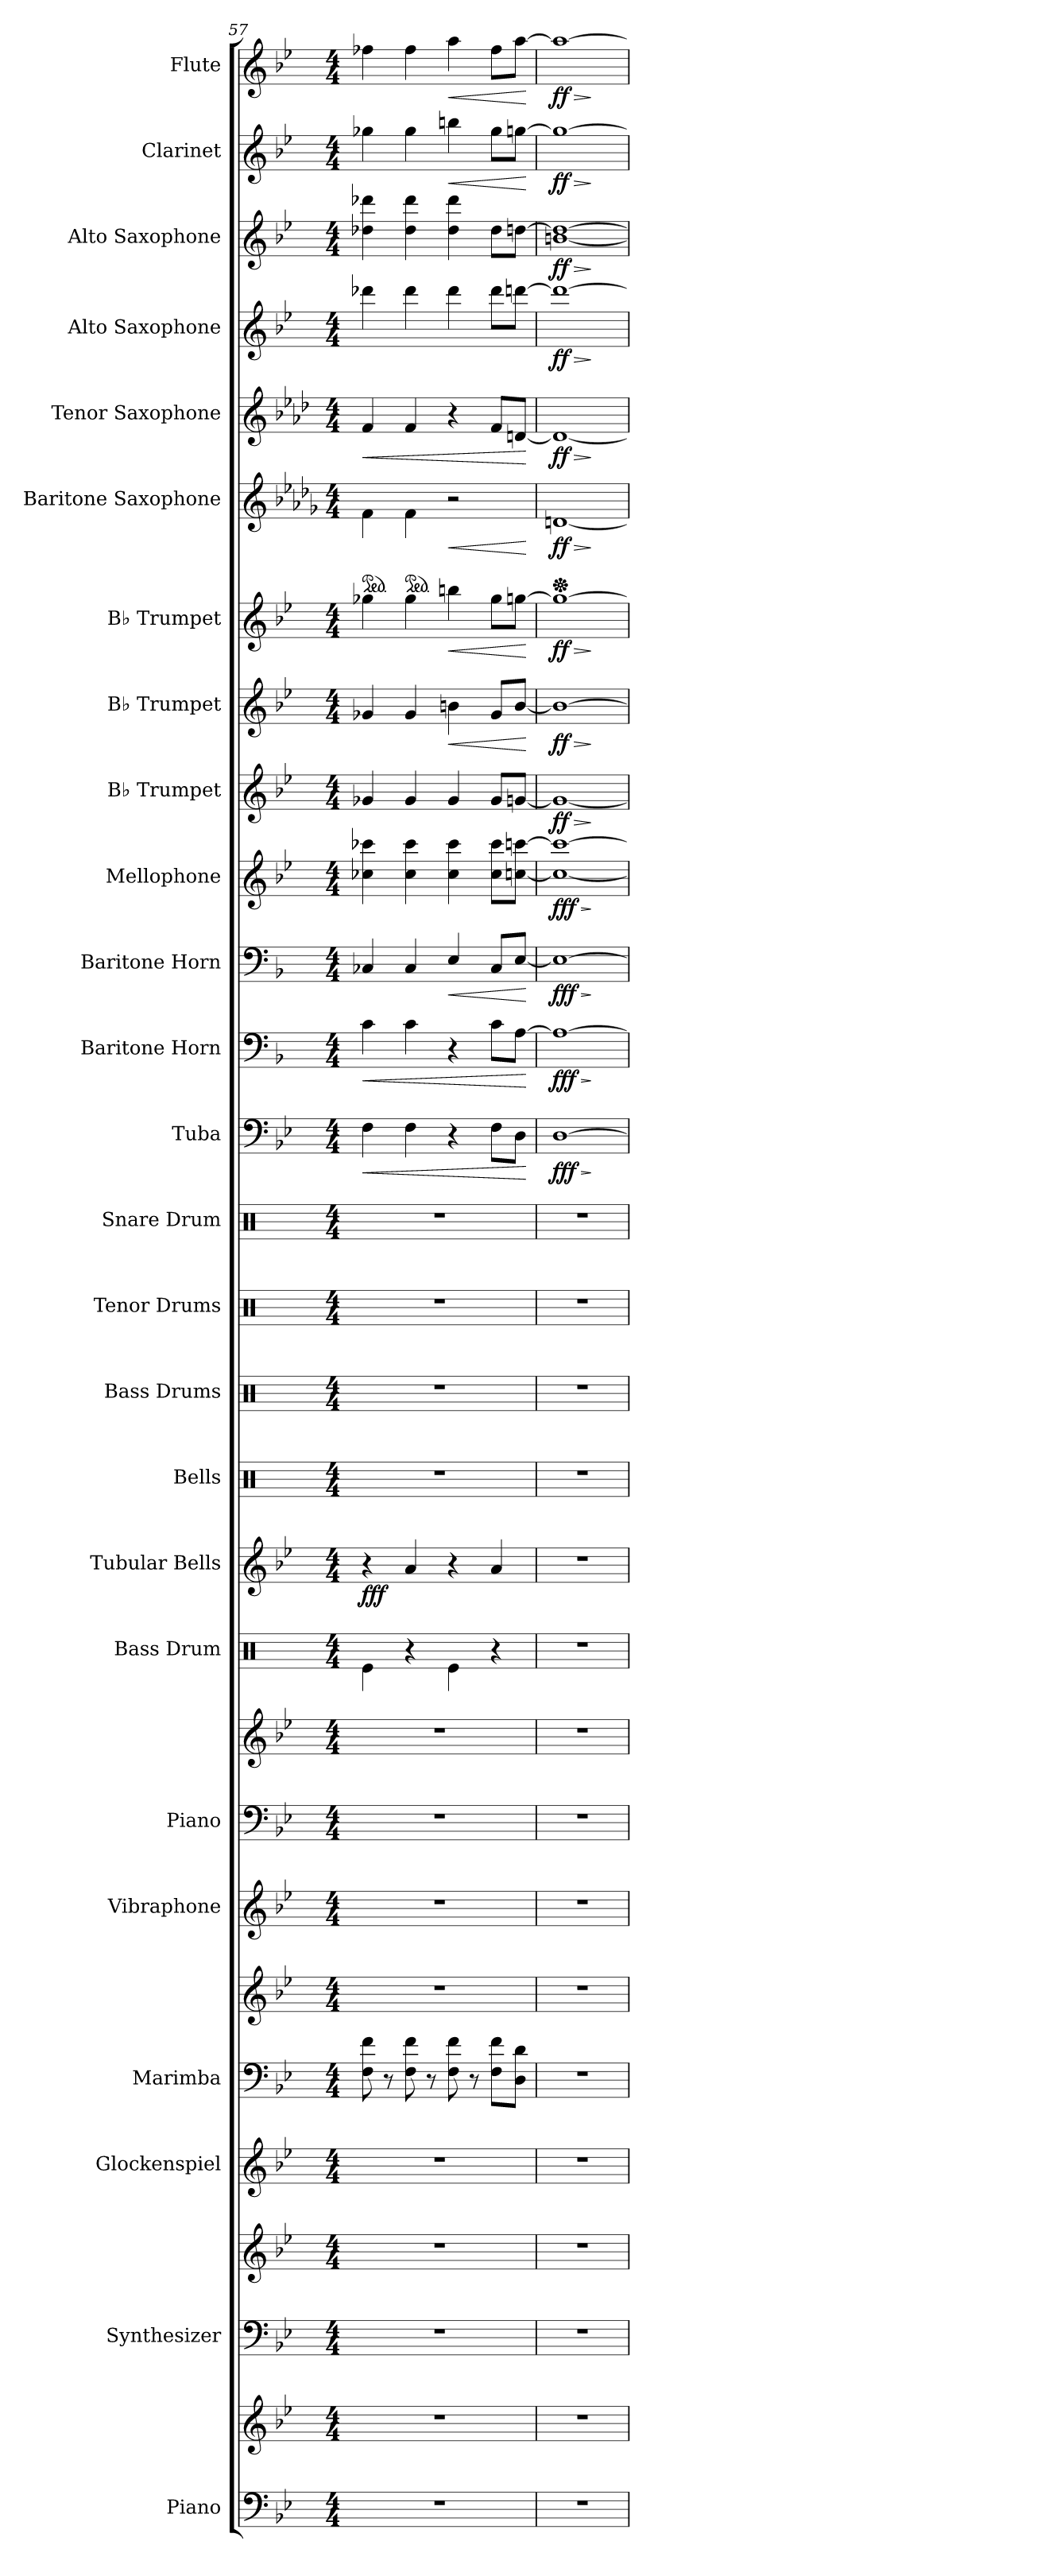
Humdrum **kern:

**kern	**kern	**kern	**kern	**kern	**kern	**kern	**kern	**kern	**kern	**kern	**kern	**dynam	**kern	**kern	**kern	**kern	**kern	**dynam	**kern	**dynam	**kern	**dynam	**kern	**dynam	**kern	**dynam	**kern	**dynam	**kern	**dynam	**kern	**dynam	**kern	**dynam	**kern	**dynam	**kern	**dynam	**kern	**dynam	**kern	**dynam
*part25	*part25	*part24	*part24	*part23	*part22	*part22	*part21	*part20	*part20	*part19	*part18	*part18	*part17	*part16	*part15	*part14	*part13	*part13	*part12	*part12	*part11	*part11	*part10	*part10	*part9	*part9	*part8	*part8	*part7	*part7	*part6	*part6	*part5	*part5	*part4	*part4	*part3	*part3	*part2	*part2	*part1	*part1
*staff29	*staff28	*staff27	*staff26	*staff25	*staff24	*staff23	*staff22	*staff21	*staff20	*staff19	*staff18	*staff18	*staff17	*staff16	*staff15	*staff14	*staff13	*staff13	*staff12	*staff12	*staff11	*staff11	*staff10	*staff10	*staff9	*staff9	*staff8	*staff8	*staff7	*staff7	*staff6	*staff6	*staff5	*staff5	*staff4	*staff4	*staff3	*staff3	*staff2	*staff2	*staff1	*staff1
*I"Piano	*	*I"Synthesizer	*	*I"Glockenspiel	*I"Marimba	*	*I"Vibraphone	*I"Piano	*	*I"Bass Drum	*I"Tubular Bells	*	*I"Bells	*I"Bass Drums	*I"Tenor Drums	*I"Snare Drum	*I"Tuba	*	*I"Baritone Horn	*	*I"Baritone Horn	*	*I"Mellophone	*	*I"B♭ Trumpet	*	*I"B♭ Trumpet	*	*I"B♭ Trumpet	*	*I"Baritone Saxophone	*	*I"Tenor Saxophone	*	*I"Alto Saxophone	*	*I"Alto Saxophone	*	*I"Clarinet	*	*I"Flute	*
*I'Pno.	*	*I'Synth	*	*I'Glk.	*I'Mrm.	*	*I'Vib.	*I'Pno.	*	*I'B. Dr.	*I'Tu. Be.	*	*I'Be.	*I'BD	*I'TD	*I'SD	*I'Tba.	*	*I'Bar. Hn.	*	*I'Bar. Hn.	*	*I'Mph.	*	*I'B♭ Tpt.	*	*I'B♭ Tpt.	*	*I'B♭ Tpt.	*	*I'Bar. Sax.	*	*I'T. Sax.	*	*I'A. Sax.	*	*I'A. Sax.	*	*I'Cl.	*	*I'Fl.	*
*clefF4	*clefG2	*clefF4	*clefG2	*clefG2	*clefF4	*clefG2	*clefG2	*clefF4	*clefG2	*clefX	*clefG2	*	*clefX	*clefX	*clefX	*clefX	*clefF4	*	*clefF4	*	*clefF4	*	*clefG2	*	*clefG2	*	*clefG2	*	*clefG2	*	*clefG2	*	*clefG2	*	*clefG2	*	*clefG2	*	*clefG2	*	*clefG2	*
*	*	*	*	*ITrd-14c-24	*	*	*	*	*	*	*	*	*	*	*	*	*	*	*ITrd4c7	*	*ITrd4c7	*	*ITrd4c7	*	*ITrd1c2	*	*ITrd1c2	*	*ITrd1c2	*	*ITrd12c21	*	*ITrd8c14	*	*ITrd5c9	*	*ITrd5c9	*	*ITrd1c2	*	*	*
*k[b-e-]	*k[b-e-]	*k[b-e-]	*k[b-e-]	*k[b-e-]	*k[b-e-]	*k[b-e-]	*k[b-e-]	*k[b-e-]	*k[b-e-]	*k[]	*k[b-e-]	*	*k[]	*k[]	*k[]	*k[]	*k[b-e-]	*	*k[b-e-]	*	*k[b-e-]	*	*k[b-e-a-]	*	*k[b-e-a-d-]	*	*k[b-e-a-d-]	*	*k[b-e-a-d-]	*	*k[b-e-a-d-g-]	*	*k[b-e-a-d-]	*	*k[b-e-a-d-g-]	*	*k[b-e-a-d-g-]	*	*k[b-e-a-d-]	*	*k[b-e-]	*
*M4/4	*M4/4	*M4/4	*M4/4	*M4/4	*M4/4	*M4/4	*M4/4	*M4/4	*M4/4	*M4/4	*M4/4	*	*M4/4	*M4/4	*M4/4	*M4/4	*M4/4	*	*M4/4	*	*M4/4	*	*M4/4	*	*M4/4	*	*M4/4	*	*M4/4	*	*M4/4	*	*M4/4	*	*M4/4	*	*M4/4	*	*M4/4	*	*M4/4	*
*MM66	*MM66	*MM66	*MM66	*MM66	*MM66	*MM66	*MM66	*MM66	*MM66	*MM66	*MM66	*	*MM66	*MM66	*MM66	*MM66	*MM66	*	*MM66	*	*MM66	*	*MM66	*	*MM66	*	*MM66	*	*MM66	*	*MM66	*	*MM66	*	*MM66	*	*MM66	*	*MM66	*	*MM66	*
=57	=57	=57	=57	=57	=57	=57	=57	=57	=57	=57	=57	=57	=57	=57	=57	=57	=57	=57	=57	=57	=57	=57	=57	=57	=57	=57	=57	=57	=57	=57	=57	=57	=57	=57	=57	=57	=57	=57	=57	=57	=57	=57
!	!	!	!	!	!	!	!	!	!	!	!	!	!	!	!	!	!	!LO:HP:b	!	!LO:HP:b	!	!	!	!	!	!	!	!	!	!	!	!	!	!	!	!	!	!	!	!	!	!
*	*	*	*	*	*	*	*	*	*	*	*	*	*	*	*	*	*	*	*	*	*	*	*	*	*	*	*	*	*	*	*ped	*	*	*	*	*	*	*	*	*	*	*
!	!	!	!	!	!	!	!	!	!	!	!	!LO:DY:b	!	!	!	!	!	!	!	!	!	!	!	!	!	!	!	!	!	!	!	!	!	!LO:HP:b	!	!	!	!	!	!	!	!
1r	1r	1r	1r	1r	8F\ 8f\	1r	1r	1r	1r	4Re\	4r	fff	1r	1r	1r	1r	4F\	<	4F\	<	4FF-X/	.	4f-X\ 4ff-X\	.	4f-X/	.	4f-X/	.	4ff-X\	.	4F\	.	4F/	<	4ff-X\	.	4f-X\ 4ff-X\	.	4ff-X\	.	4ff-X\	.
.	.	.	.	.	8r	.	.	.	.	.	.	.	.	.	.	.	.	.	.	.	.	.	.	.	.	.	.	.	.	.	.	.	.	.	.	.	.	.	.	.	.	.
*	*	*	*	*	*	*	*	*	*	*	*	*	*	*	*	*	*	*	*	*	*	*	*	*	*	*	*	*	*	*	*ped	*	*	*	*	*	*	*	*	*	*	*
.	.	.	.	.	8F\ 8f\	.	.	.	.	4r	4a/	.	.	.	.	.	4F\	.	4F\	.	4FF-/	.	4f-\ 4ff-\	.	4f-/	.	4f-/	.	4ff-\	.	4F\	.	4F/	.	4ff-\	.	4f-\ 4ff-\	.	4ff-\	.	4ff-\	.
.	.	.	.	.	8r	.	.	.	.	.	.	.	.	.	.	.	.	.	.	.	.	.	.	.	.	.	.	.	.	.	.	.	.	.	.	.	.	.	.	.	.	.
!	!	!	!	!	!	!	!	!	!	!	!	!	!	!	!	!	!	!	!	!	!	!LO:HP:b	!	!	!	!	!	!LO:HP:b	!	!LO:HP:b	!	!LO:HP:b	!	!	!	!	!	!	!	!LO:HP:b	!	!LO:HP:b
.	.	.	.	.	8F\ 8f\	.	.	.	.	4Re\	4r	.	.	.	.	.	4r	.	4r	.	4AA/	<	4f-\ 4ff-\	.	4f-/	.	4an\	<	4aan\	<	2r	<	4r	.	4ff-\	.	4f-\ 4ff-\	.	4aan\	<	4aa\	<
.	.	.	.	.	8r	.	.	.	.	.	.	.	.	.	.	.	.	.	.	.	.	.	.	.	.	.	.	.	.	.	.	.	.	.	.	.	.	.	.	.	.	.
.	.	.	.	.	8F\ 8f\L	.	.	.	.	4r	4a/	.	.	.	.	.	8F\L	.	8F\L	.	8FF-/L	.	8f-\ 8ff-\L	.	8f-/L	.	8f-/L	.	8ff-\L	.	.	.	8F/L	.	8ff-\L	.	8f-\L	.	8ff-\L	.	8ff-\L	.
.	.	.	.	.	8D\ 8d\J	.	.	.	.	.	.	.	.	.	.	.	8D\J	.	[8D\J	.	[8AA/J	.	[8fn\ [8ffn\J	.	[8fn/J	.	[8a/J	.	[8ffn\J	.	.	.	[8Dn/J	.	[8ffn\J	.	[8fn\J	.	[8ffn\J	.	[8aa\J	.
.	.	.	.	.	.	.	.	.	.	.	.	.	.	.	.	.	.	[	.	[	.	[	.	.	.	.	.	[	.	[	.	[	.	[	.	.	.	.	.	[	.	[
=58	=58	=58	=58	=58	=58	=58	=58	=58	=58	=58	=58	=58	=58	=58	=58	=58	=58	=58	=58	=58	=58	=58	=58	=58	=58	=58	=58	=58	=58	=58	=58	=58	=58	=58	=58	=58	=58	=58	=58	=58	=58	=58
!	!	!	!	!	!	!	!	!	!	!	!	!	!	!	!	!	!	!LO:HP:b	!	!LO:HP:b	!	!LO:HP:b	!	!LO:HP:b	!	!LO:HP:b	!	!LO:HP:b	!	!LO:HP:b	!	!	!	!	!	!	!	!	!	!	!	!
*	*	*	*	*	*	*	*	*	*	*	*	*	*	*	*	*	*	*	*	*	*	*	*	*	*	*	*	*	*	*	*Xped	*	*	*	*	*	*	*	*	*	*	*
*	*	*	*	*	*	*	*	*	*	*	*	*	*	*	*	*	*	*	*	*	*	*	*	*	*	*	*	*	*	*	*Xped	*	*	*	*	*	*	*	*	*	*	*
*	*	*	*	*	*	*	*	*	*	*	*	*	*	*	*	*	*	*	*	*	*	*	*	*	*	*	*	*	*	*	*	*	*	*	*	*	*	*	*	*	*MM132	*
!	!	!	!	!	!	!	!	!	!	!	!	!	!	!	!	!	!	!LO:DY:n=1:b	!	!LO:DY:n=1:b	!	!LO:DY:n=1:b	!	!LO:DY:n=1:b	!	!LO:DY:n=1:b	!	!LO:DY:n=1:b	!	!LO:DY:n=1:b	!	!LO:HP:b	!	!LO:HP:b	!	!LO:HP:b	!	!LO:HP:b	!	!LO:HP:b	!	!LO:HP:b
!	!	!	!	!	!	!	!	!	!	!	!	!	!	!	!	!	!	!	!	!	!	!	!	!	!	!	!	!	!	!	!	!LO:DY:n=1:b	!	!LO:DY:n=1:b	!	!LO:DY:n=1:b	!	!LO:DY:n=1:b	!	!LO:DY:n=1:b	!	!LO:DY:n=1:b
1r	1r	1r	1r	1r	1r	1r	1r	1r	1r	1r	1r	.	1r	1r	1r	1r	[1D	> fff	1D_	> fff	1AA_	> fff	1f_ 1ff_	> fff	1f_	> ff	1a_	> ff	1ff_	> ff	[1Dn	> ff	1D_	> ff	1ff_	> ff	[1dn 1f_	> ff	1ff_	> ff	1aa_	> ff
.	.	.	.	.	.	.	.	.	.	.	.	.	.	.	.	.	.	]	.	]	.	]	.	]	.	]	.	]	.	]	.	]	.	]	.	]	.	]	.	]	.	]
=	=	=	=	=	=	=	=	=	=	=	=	=	=	=	=	=	=	=	=	=	=	=	=	=	=	=	=	=	=	=	=	=	=	=	=	=	=	=	=	=	=	=
*-	*-	*-	*-	*-	*-	*-	*-	*-	*-	*-	*-	*-	*-	*-	*-	*-	*-	*-	*-	*-	*-	*-	*-	*-	*-	*-	*-	*-	*-	*-	*-	*-	*-	*-	*-	*-	*-	*-	*-	*-	*-	*-
